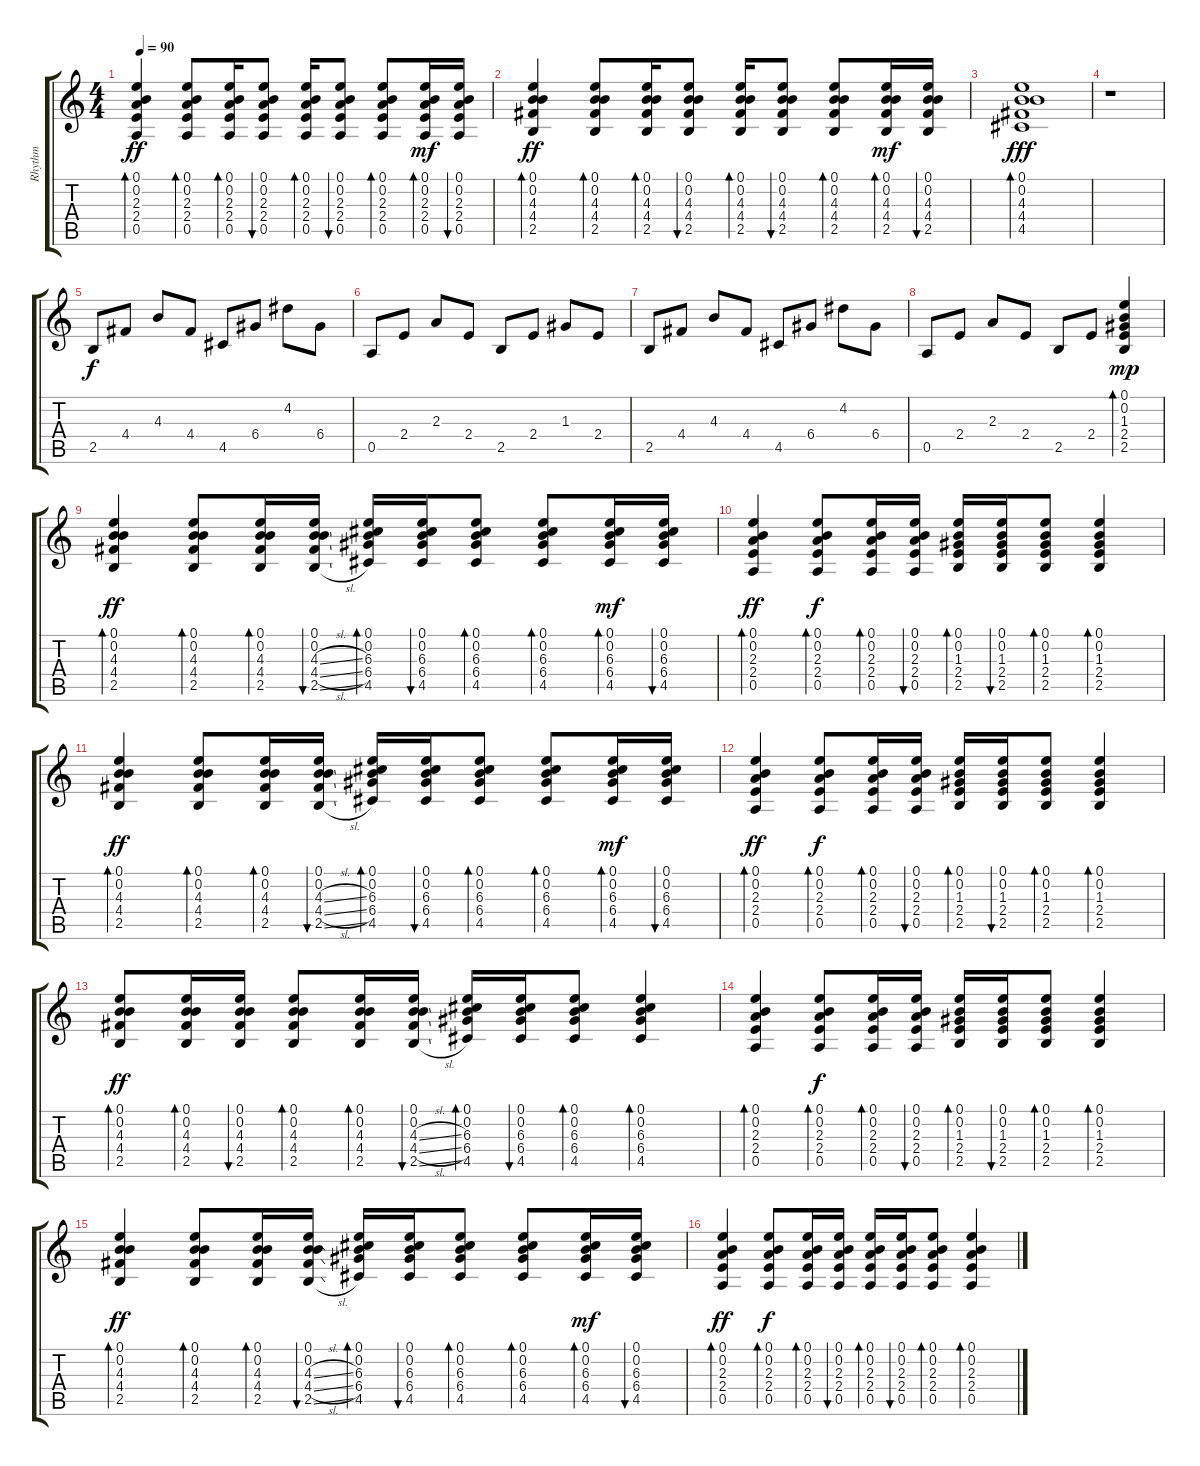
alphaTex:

\track ("Rhythm" "Rhythm") {instrument acousticguitarnylon}
\staff {score tabs}
\tuning (E4 B3 G3 D3 A2 E2) {hide}
\ts (4 4)
\tempo 90
\clef g2
\ks c
(0.1 0.2 2.3 2.4 0.5).4{bd 30 dy ff} (0.1 0.2 2.3 2.4 0.5).8{bd 30} (0.1 0.2 2.3 2.4 0.5).16{bd 30} (0.1 0.2 2.3 2.4 0.5).8{bu 30} (0.1 0.2 2.3 2.4 0.5).16{bd 30} (0.1 0.2 2.3 2.4 0.5).8{bu 30} (0.1 0.2 2.3 2.4 0.5).8{bd 30} (0.1 0.2 2.3 2.4 0.5).16{bd 30 dy mf} (0.1 0.2 2.3 2.4 0.5).16{bu 30} |
(0.1 0.2 4.3 4.4 2.5).4{bd 30 dy ff} (0.1 0.2 4.3 4.4 2.5).8{bd 30} (0.1 0.2 4.3 4.4 2.5).16{bd 30} (0.1 0.2 4.3 4.4 2.5).8{bu 30} (0.1 0.2 4.3 4.4 2.5).16{bd 30} (0.1 0.2 4.3 4.4 2.5).8{bu 30} (0.1 0.2 4.3 4.4 2.5).8{bd 30} (0.1 0.2 4.3 4.4 2.5).16{bd 30 dy mf} (0.1 0.2 4.3 4.4 2.5).16{bu 30} |
(0.1 0.2 4.3 4.4 4.5).1{bd 30 dy fff} |
r.1 |
2.5.8{dy f} 4.4.8 4.3.8 4.4.8 4.5.8 6.4.8 4.2.8 6.4.8 |
0.5.8 2.4.8 2.3.8 2.4.8 2.5.8 2.4.8 1.3.8 2.4.8 |
2.5.8 4.4.8 4.3.8 4.4.8 4.5.8 6.4.8 4.2.8 6.4.8 |
0.5.8 2.4.8 2.3.8 2.4.8 2.5.8 2.4.8 (0.1 0.2 1.3 2.4 2.5).4{bd 30 dy mp} |
(0.1 0.2 4.3 4.4 2.5).4{bd 30 dy ff} (0.1 0.2 4.3 4.4 2.5).8{bd 30} (0.1 0.2 4.3 4.4 2.5).16{bd 30} (0.1 0.2 4.3{sl} 4.4{sl} 2.5{sl}).16{bu 30} (0.1 0.2 6.3 6.4 4.5).16{bd 30} (0.1 0.2 6.3 6.4 4.5).16{bu 30} (0.1 0.2 6.3 6.4 4.5).8{bd 30} (0.1 0.2 6.3 6.4 4.5).8{bd 30} (0.1 0.2 6.3 6.4 4.5).16{bd 60 dy mf} (0.1 0.2 6.3 6.4 4.5).16{bu 60} |
(0.1 0.2 2.3 2.4 0.5).4{bd 60 dy ff} (0.1 0.2 2.3 2.4 0.5).8{bd 60 dy f} (0.1 0.2 2.3 2.4 0.5).16{bd 60} (0.1 0.2 2.3 2.4 0.5).16{bu 30} (0.1 0.2 1.3 2.4 2.5).16{bd 30} (0.1 0.2 1.3 2.4 2.5).16{bu 30} (0.1 0.2 1.3 2.4 2.5).8{bd 60} (0.1 0.2 1.3 2.4 2.5).4{bd 60} |
(0.1 0.2 4.3 4.4 2.5).4{bd 30 dy ff} (0.1 0.2 4.3 4.4 2.5).8{bd 30} (0.1 0.2 4.3 4.4 2.5).16{bd 30} (0.1 0.2 4.3{sl} 4.4{sl} 2.5{sl}).16{bu 30} (0.1 0.2 6.3 6.4 4.5).16{bd 30} (0.1 0.2 6.3 6.4 4.5).16{bu 30} (0.1 0.2 6.3 6.4 4.5).8{bd 30} (0.1 0.2 6.3 6.4 4.5).8{bd 30} (0.1 0.2 6.3 6.4 4.5).16{bd 60 dy mf} (0.1 0.2 6.3 6.4 4.5).16{bu 60} |
(0.1 0.2 2.3 2.4 0.5).4{bd 60 dy ff} (0.1 0.2 2.3 2.4 0.5).8{bd 60 dy f} (0.1 0.2 2.3 2.4 0.5).16{bd 60} (0.1 0.2 2.3 2.4 0.5).16{bu 30} (0.1 0.2 1.3 2.4 2.5).16{bd 30} (0.1 0.2 1.3 2.4 2.5).16{bu 30} (0.1 0.2 1.3 2.4 2.5).8{bd 60} (0.1 0.2 1.3 2.4 2.5).4{bd 60} |
(0.1 0.2 4.3 4.4 2.5).8{bd 30 dy ff} (0.1 0.2 4.3 4.4 2.5).16{bd 30} (0.1 0.2 4.3 4.4 2.5).16{bu 30} (0.1 0.2 4.3 4.4 2.5).8{bd 30} (0.1 0.2 4.3 4.4 2.5).16{bd 30} (0.1 0.2 4.3{sl} 4.4{sl} 2.5{sl}).16{bu 30} (0.1 0.2 6.3 6.4 4.5).16{bd 30} (0.1 0.2 6.3 6.4 4.5).16{bu 30} (0.1 0.2 6.3 6.4 4.5).8{bd 30} (0.1 0.2 6.3 6.4 4.5).4{bd 30} |
(0.1 0.2 2.3 2.4 0.5).4{bd 60} (0.1 0.2 2.3 2.4 0.5).8{bd 60 dy f} (0.1 0.2 2.3 2.4 0.5).16{bd 60} (0.1 0.2 2.3 2.4 0.5).16{bu 30} (0.1 0.2 1.3 2.4 2.5).16{bd 30} (0.1 0.2 1.3 2.4 2.5).16{bu 30} (0.1 0.2 1.3 2.4 2.5).8{bd 60} (0.1 0.2 1.3 2.4 2.5).4{bd 60} |
(0.1 0.2 4.3 4.4 2.5).4{bd 30 dy ff} (0.1 0.2 4.3 4.4 2.5).8{bd 30} (0.1 0.2 4.3 4.4 2.5).16{bd 30} (0.1 0.2 4.3{sl} 4.4{sl} 2.5{sl}).16{bu 30} (0.1 0.2 6.3 6.4 4.5).16{bd 30} (0.1 0.2 6.3 6.4 4.5).16{bu 30} (0.1 0.2 6.3 6.4 4.5).8{bd 30} (0.1 0.2 6.3 6.4 4.5).8{bd 30} (0.1 0.2 6.3 6.4 4.5).16{bd 60 dy mf} (0.1 0.2 6.3 6.4 4.5).16{bu 60} |
(0.1 0.2 2.3 2.4 0.5).4{bd 60 dy ff} (0.1 0.2 2.3 2.4 0.5).8{bd 60 dy f} (0.1 0.2 2.3 2.4 0.5).16{bd 60} (0.1 0.2 2.3 2.4 0.5).16{bu 30} (0.1 0.2 2.3 2.4 0.5).16{bd 30} (0.1 0.2 2.3 2.4 0.5).16{bu 30} (0.1 0.2 2.3 2.4 0.5).8{bd 60} (0.1 0.2 2.3 2.4 0.5).4{bd 60}
